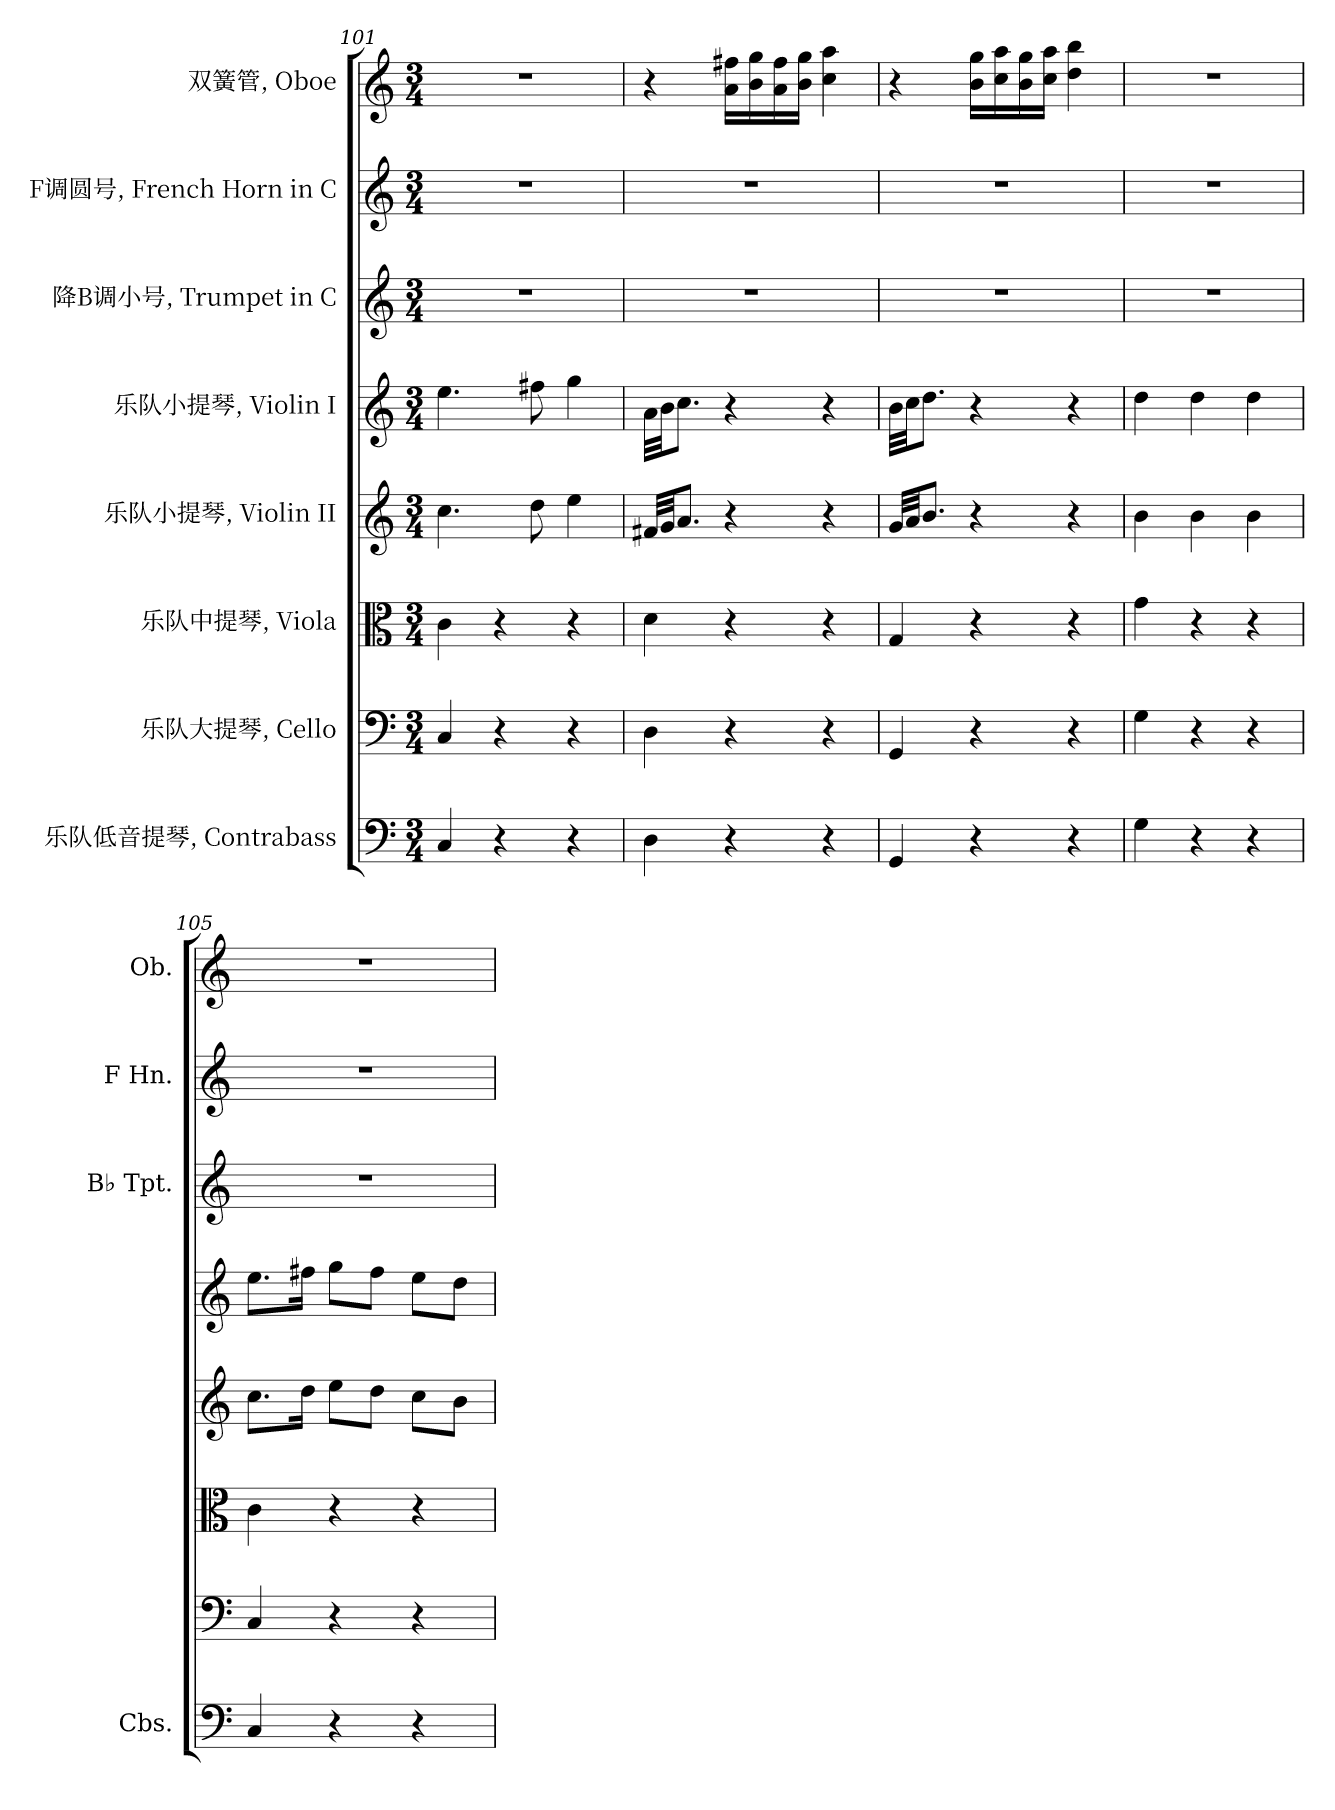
**kern	**kern	**kern	**kern	**kern	**kern	**kern	**kern
*part8	*part7	*part6	*part5	*part4	*part3	*part2	*part1
*staff8	*staff7	*staff6	*staff5	*staff4	*staff3	*staff2	*staff1
*I"乐队低音提琴, Contrabass	*I"乐队大提琴, Cello	*I"乐队中提琴, Viola	*I"乐队小提琴, Violin II	*I"乐队小提琴, Violin I	*I"降B调小号, Trumpet in C	*I"F调圆号, French Horn in C	*I"双簧管, Oboe
*I'Cbs.	*	*	*	*	*I'B♭ Tpt.	*I'F Hn.	*I'Ob.
*clefF4	*clefF4	*clefC3	*clefG2	*clefG2	*clefG2	*clefG2	*clefG2
*ITrd7c12	*	*	*	*	*ITrd1c2	*ITrd4c7	*
*k[]	*k[]	*k[]	*k[]	*k[]	*k[b-e-]	*k[b-]	*k[]
*M3/4	*M3/4	*M3/4	*M3/4	*M3/4	*M3/4	*M3/4	*M3/4
=101	=101	=101	=101	=101	=101	=101	=101
4CC/	4C/	4c\	4.cc\	4.ee\	2.r	2.r	2.r
4r	4r	4r	.	.	.	.	.
.	.	.	8dd\	8ff#X\	.	.	.
4r	4r	4r	4ee\	4gg\	.	.	.
!!LO:PB:g=z
=102	=102	=102	=102	=102	=102	=102	=102
4DD\	4D\	4d\	32f#X/LLL	32a\LLL	2.r	2.r	4r
.	.	.	32g/JJ	32b\JJ	.	.	.
.	.	.	8.a/J	8.cc\J	.	.	.
4r	4r	4r	4r	4r	.	.	16a\ 16ff#X\LL
.	.	.	.	.	.	.	16b\ 16gg\
.	.	.	.	.	.	.	16a\ 16ff#\
.	.	.	.	.	.	.	16b\ 16gg\JJ
4r	4r	4r	4r	4r	.	.	4cc\ 4aa\
=103	=103	=103	=103	=103	=103	=103	=103
4GGG/	4GG/	4G/	32g/LLL	32b\LLL	2.r	2.r	4r
.	.	.	32a/JJ	32cc\JJ	.	.	.
.	.	.	8.b/J	8.dd\J	.	.	.
4r	4r	4r	4r	4r	.	.	16b\ 16gg\LL
.	.	.	.	.	.	.	16cc\ 16aa\
.	.	.	.	.	.	.	16b\ 16gg\
.	.	.	.	.	.	.	16cc\ 16aa\JJ
4r	4r	4r	4r	4r	.	.	4dd\ 4bb\
=104	=104	=104	=104	=104	=104	=104	=104
4GG\	4G\	4g\	4b\	4dd\	2.r	2.r	2.r
4r	4r	4r	4b\	4dd\	.	.	.
4r	4r	4r	4b\	4dd\	.	.	.
=105	=105	=105	=105	=105	=105	=105	=105
4CC/	4C/	4c\	8.cc\L	8.ee\L	2.r	2.r	2.r
.	.	.	16dd\Jk	16ff#X\Jk	.	.	.
4r	4r	4r	8ee\L	8gg\L	.	.	.
.	.	.	8dd\J	8ff#\J	.	.	.
4r	4r	4r	8cc\L	8ee\L	.	.	.
.	.	.	8b\J	8dd\J	.	.	.
=	=	=	=	=	=	=	=
*-	*-	*-	*-	*-	*-	*-	*-
